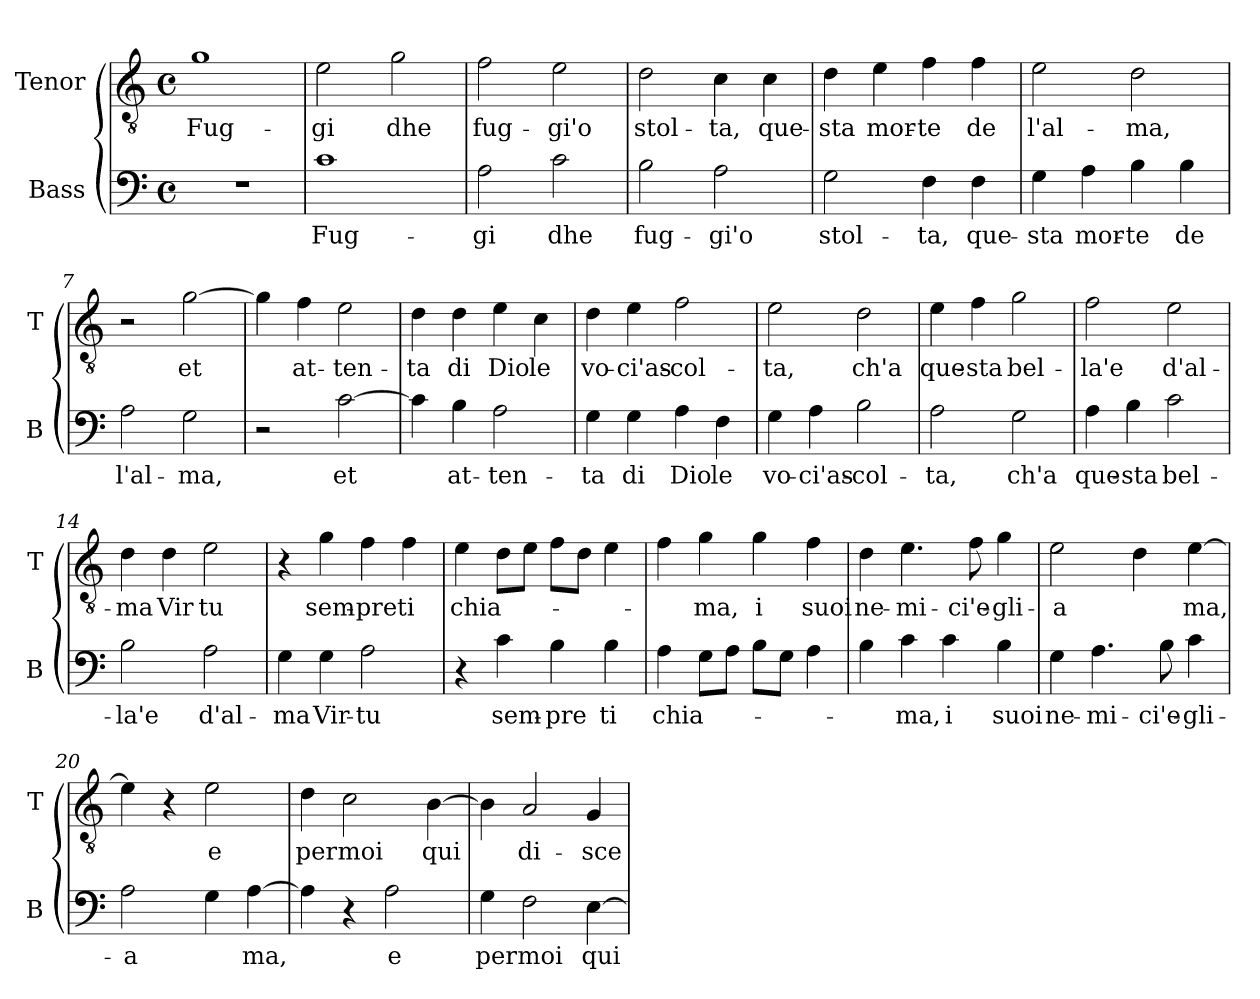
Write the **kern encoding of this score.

**kern	**text	**kern	**text
*part2	*part2	*part1	*part1
*staff2	*staff2	*staff1	*staff1
*I"Bass	*	*I"Tenor	*
*I'B	*	*I'T	*
*clefF4	*	*clefGv2	*
*k[]	*	*k[]	*
*C:	*	*C:	*
*M4/4	*	*M4/4	*
*met(c)	*	*met(c)	*
=1	=1	=1	=1
!	!	!	!LO:LY:b
1r	.	1g	Fug-
=2	=2	=2	=2
!	!LO:LY:b	!	!LO:LY:b
1c	Fug-	2e\	-gi
!	!	!	!LO:LY:b
.	.	2g\	dhe
=3	=3	=3	=3
!	!LO:LY:b	!	!LO:LY:b
2A\	-gi	2f\	fug-
!	!LO:LY:b	!	!LO:LY:b
2c\	dhe	2e\	-gi'o
=4	=4	=4	=4
!	!LO:LY:b	!	!LO:LY:b
2B\	fug-	2d\	stol-
!	!LO:LY:b	!	!LO:LY:b
2A\	-gi'o	4c\	-ta,
!	!	!	!LO:LY:b
.	.	4c\	que-
=5	=5	=5	=5
!	!LO:LY:b	!	!LO:LY:b
2G\	stol-	4d\	-sta
!	!	!	!LO:LY:b
.	.	4e\	mor-
!	!LO:LY:b	!	!LO:LY:b
4F\	-ta,	4f\	-te
!	!LO:LY:b	!	!LO:LY:b
4F\	que-	4f\	de
!!LO:LB:g=z
=6	=6	=6	=6
!	!LO:LY:b	!	!LO:LY:b
4G\	-sta	2e\	l'al-
!	!LO:LY:b	!	!
4A\	mor-	.	.
!	!LO:LY:b	!	!LO:LY:b
4B\	-te	2d\	-ma,
!	!LO:LY:b	!	!
4B\	de	.	.
=7	=7	=7	=7
!	!LO:LY:b	!	!
2A\	l'al-	2r	.
!	!LO:LY:b	!	!LO:LY:b
2G\	-ma,	[2g\	et
=8	=8	=8	=8
2r	.	4g\]	.
!	!	!	!LO:LY:b
.	.	4f\	at-
!	!LO:LY:b	!	!LO:LY:b
[2c\	et	2e\	-ten-
=9	=9	=9	=9
!	!	!	!LO:LY:b
4c\]	.	4d\	-ta
!	!LO:LY:b	!	!LO:LY:b
4B\	at-	4d\	di
!	!LO:LY:b	!	!LO:LY:b
2A\	-ten-	4e\	Dio
!	!	!	!LO:LY:b
.	.	4c\	le
=10	=10	=10	=10
!	!LO:LY:b	!	!LO:LY:b
4G\	-ta	4d\	vo-
!	!LO:LY:b	!	!LO:LY:b
4G\	di	4e\	-ci'as-
!	!LO:LY:b	!	!LO:LY:b
4A\	Dio	2f\	-col-
!	!LO:LY:b	!	!
4F\	le	.	.
!!LO:LB:g=z
=11	=11	=11	=11
!	!LO:LY:b	!	!LO:LY:b
4G\	vo-	2e\	-ta,
!	!LO:LY:b	!	!
4A\	-ci'as-	.	.
!	!LO:LY:b	!	!LO:LY:b
2B\	-col-	2d\	ch'a
=12	=12	=12	=12
!	!LO:LY:b	!	!LO:LY:b
2A\	-ta,	4e\	que-
!	!	!	!LO:LY:b
.	.	4f\	-sta
!	!LO:LY:b	!	!LO:LY:b
2G\	ch'a	2g\	bel-
=13	=13	=13	=13
!	!LO:LY:b	!	!LO:LY:b
4A\	que-	2f\	-la'e
!	!LO:LY:b	!	!
4B\	-sta	.	.
!	!LO:LY:b	!	!LO:LY:b
2c\	bel-	2e\	d'al-
=14	=14	=14	=14
!	!LO:LY:b	!	!LO:LY:b
2B\	-la'e	4d\	-ma
!	!	!	!LO:LY:b
.	.	4d\	Vir
!	!LO:LY:b	!	!LO:LY:b
2A\	d'al-	2e\	tu
=15	=15	=15	=15
!	!LO:LY:b	!	!
4G\	-ma	4r	.
!	!LO:LY:b	!	!LO:LY:b
4G\	Vir-	4g\	sem-
!	!LO:LY:b	!	!LO:LY:b
2A\	-tu	4f\	-pre
!	!	!	!LO:LY:b
.	.	4f\	ti
!!LO:LB:g=z
=16	=16	=16	=16
!	!	!	!LO:LY:b
4r	.	4e\	chia-
!	!LO:LY:b	!	!
4c\	sem-	8d\L	.
.	.	8e\J	.
!	!LO:LY:b	!	!
4B\	-pre	8f\L	.
.	.	8d\J	.
!	!LO:LY:b	!	!
4B\	ti	4e\	.
=17	=17	=17	=17
!	!LO:LY:b	!	!
4A\	chia-	4f\	.
!	!	!	!LO:LY:b
8G\L	.	4g\	-ma,
8A\J	.	.	.
!	!	!	!LO:LY:b
8B\L	.	4g\	i
8G\J	.	.	.
!	!	!	!LO:LY:b
4A\	.	4f\	suoi
=18	=18	=18	=18
!	!	!	!LO:LY:b
4B\	.	4d\	ne-
!	!LO:LY:b	!	!LO:LY:b
4c\	-ma,	4.e\	-mi-
!	!LO:LY:b	!	!
4c\	i	.	.
!	!	!	!LO:LY:b
.	.	8f\	-ci'e-
!	!LO:LY:b	!	!LO:LY:b
4B\	suoi	4g\	-gli-
=19	=19	=19	=19
!	!LO:LY:b	!	!LO:LY:b
4G\	ne-	2e\	-a
!	!LO:LY:b	!	!
4.A\	-mi-	.	.
.	.	4d\	.
!	!LO:LY:b	!	!
8B\	-ci'e-	.	.
!	!LO:LY:b	!	!LO:LY:b
4c\	-gli-	[4e\	ma,
=20	=20	=20	=20
!	!LO:LY:b	!	!
2A\	-a	4e\]	.
.	.	4r	.
!	!	!	!LO:LY:b
4G\	.	2e\	e
!	!LO:LY:b	!	!
[4A\	ma,	.	.
!!LO:PB:g=z
=21	=21	=21	=21
!	!	!	!LO:LY:b
4A\]	.	4d\	per
!	!	!	!LO:LY:b
4r	.	2c\	moi
!	!LO:LY:b	!	!
2A\	e	.	.
!	!	!	!LO:LY:b
.	.	[4B\	qui
=22	=22	=22	=22
!	!LO:LY:b	!	!
4G\	per	4B\]	.
!	!LO:LY:b	!	!LO:LY:b
2F\	moi	2A/	di-
!	!LO:LY:b	!	!LO:LY:b
[4E\	qui	4G/	-sce-
=	=	=	=
*-	*-	*-	*-
